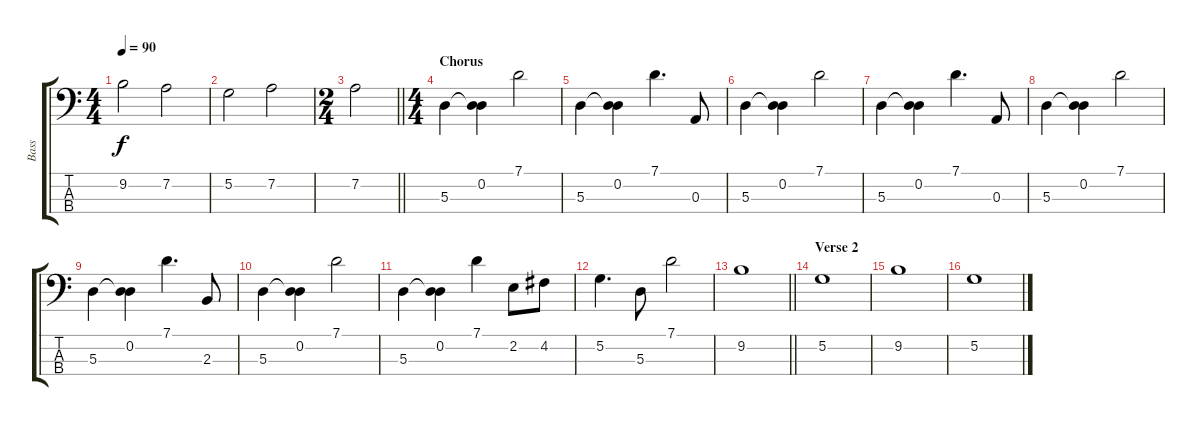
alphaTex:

\track ("Bass" "Bass") {instrument electricbassfinger}
\staff {score tabs}
\tuning (G2 D2 A1 E1) {hide}
\ts (4 4)
\tempo 90
\clef f4
\ks c
9.2.2{dy f} 7.2.2 |
5.2.2 7.2.2 |
\ts (2 4)
\barLineRight lightlight
7.2.2 |
\ts (4 4)
\section ("" "Chorus")
5.3.4 (0.2 5.3{t}).4 7.1.2 |
5.3.4 (0.2 5.3{t}).4 7.1.4{d} 0.3.8 |
5.3.4 (0.2 5.3{t}).4 7.1.2 |
5.3.4 (0.2 5.3{t}).4 7.1.4{d} 0.3.8 |
5.3.4 (0.2 5.3{t}).4 7.1.2 |
5.3.4 (0.2 5.3{t}).4 7.1.4{d} 2.3.8 |
5.3.4 (0.2 5.3{t}).4 7.1.2 |
5.3.4 (0.2 5.3{t}).4 7.1.4 2.2.8 4.2.8 |
5.2.4{d} 5.3.8 7.1.2 |
\barLineRight lightlight
9.2.1 |
\section ("" "Verse 2")
5.2.1 |
9.2.1 |
5.2.1
